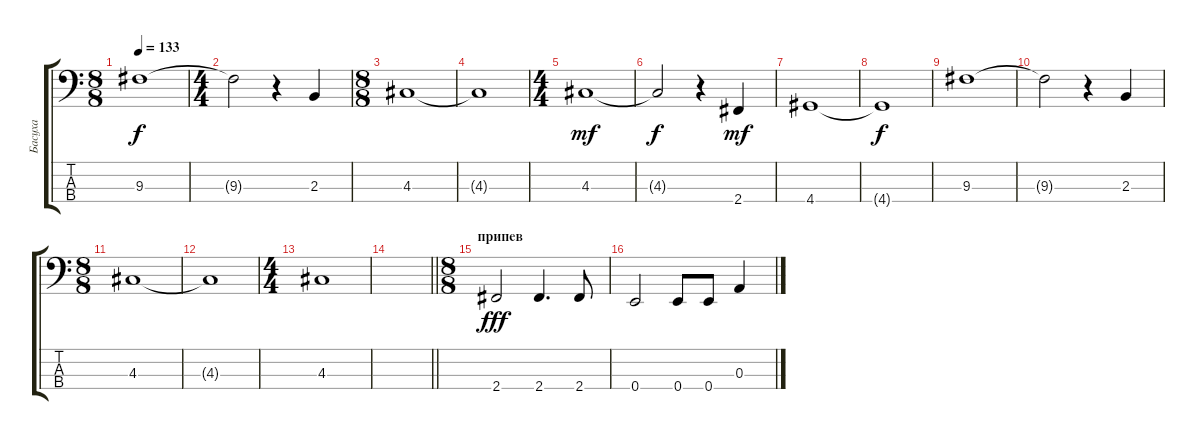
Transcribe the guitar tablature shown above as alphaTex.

\track ("Басуха" "Басуха") {instrument electricbassfinger}
\staff {score tabs}
\tuning (G2 D2 A1 E1) {hide}
\ts (8 8)
\tempo 133
\clef f4
\ks c
9.3.1{dy f} |
\ts (4 4)
9.3{t}.2 r.4 2.3.4 |
\ts (8 8)
4.3.1 |
4.3{t}.1 |
\ts (4 4)
4.3.1{dy mf} |
4.3{t}.2{dy f} r.4 2.4.4{dy mf} |
4.4.1 |
4.4{t}.1{dy f} |
9.3.1 |
9.3{t}.2 r.4 2.3.4 |
\ts (8 8)
4.3.1 |
4.3{t}.1 |
\ts (4 4)
4.3.1 |
\barLineRight lightlight
|
\ts (8 8)
\section ("" "припев")
2.4.2{dy fff} 2.4.4{d} 2.4.8 |
0.4.2 0.4.8 0.4.8 0.3.4
